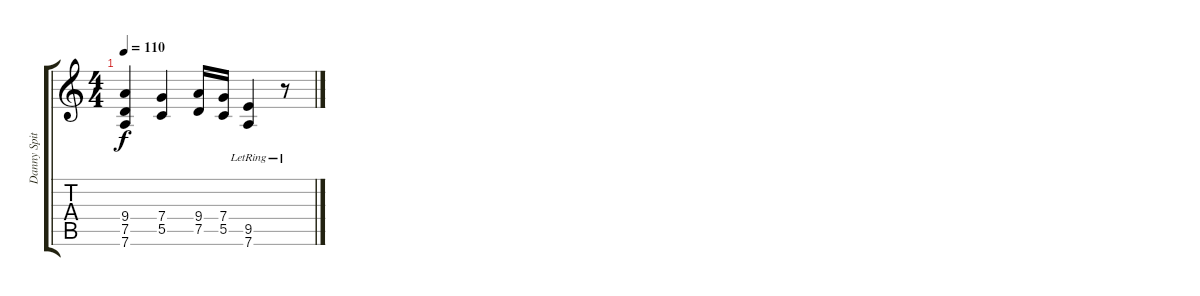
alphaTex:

\track ("Danny Spitz" "Danny Spit") {instrument distortionguitar}
\staff {score tabs}
\tuning (D4 A3 F3 C3 G2 D2) {hide}
\ts (4 4)
\tempo 110
\clef g2
\ks c
(9.4 7.5 7.6).4{dy f} (7.4 5.5).4 (9.4 7.5).16 (7.4 5.5).16 (9.5 7.6{lr}).4 r.8
